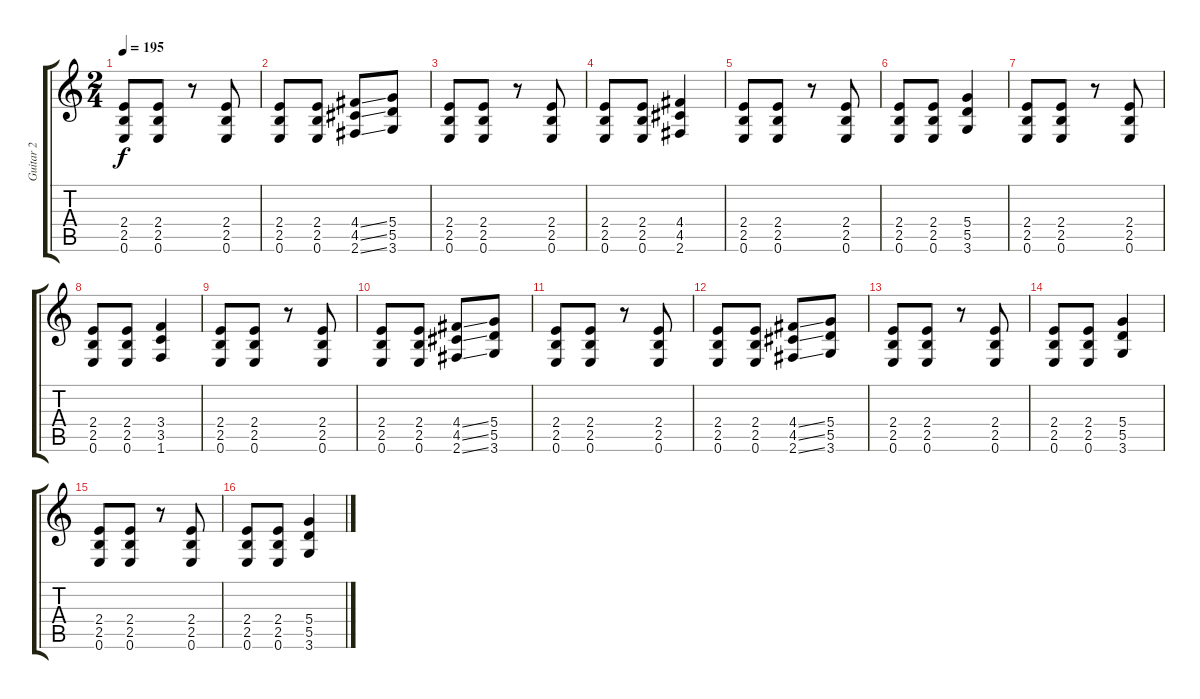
\track ("Guitar 2" "Guitar 2") {instrument distortionguitar}
\staff {score tabs}
\tuning (E4 B3 G3 D3 A2 E2) {hide}
\ts (2 4)
\tempo 195
\clef g2
\ks c
(2.4 2.5 0.6).8{dy f} (2.4 2.5 0.6).8 r.8 (2.4 2.5 0.6).8 |
(2.4 2.5 0.6).8 (2.4 2.5 0.6).8 (4.4{ss} 4.5{ss} 2.6{ss}).8 (5.4 5.5 3.6).8 |
(2.4 2.5 0.6).8 (2.4 2.5 0.6).8 r.8 (2.4 2.5 0.6).8 |
(2.4 2.5 0.6).8 (2.4 2.5 0.6).8 (4.4 4.5 2.6).4 |
(2.4 2.5 0.6).8 (2.4 2.5 0.6).8 r.8 (2.4 2.5 0.6).8 |
(2.4 2.5 0.6).8 (2.4 2.5 0.6).8 (5.4 5.5 3.6).4 |
(2.4 2.5 0.6).8 (2.4 2.5 0.6).8 r.8 (2.4 2.5 0.6).8 |
(2.4 2.5 0.6).8 (2.4 2.5 0.6).8 (3.4 3.5 1.6).4 |
(2.4 2.5 0.6).8 (2.4 2.5 0.6).8 r.8 (2.4 2.5 0.6).8 |
(2.4 2.5 0.6).8 (2.4 2.5 0.6).8 (4.4{ss} 4.5{ss} 2.6{ss}).8 (5.4 5.5 3.6).8 |
(2.4 2.5 0.6).8 (2.4 2.5 0.6).8 r.8 (2.4 2.5 0.6).8 |
(2.4 2.5 0.6).8 (2.4 2.5 0.6).8 (4.4{ss} 4.5{ss} 2.6{ss}).8 (5.4 5.5 3.6).8 |
(2.4 2.5 0.6).8 (2.4 2.5 0.6).8 r.8 (2.4 2.5 0.6).8 |
(2.4 2.5 0.6).8 (2.4 2.5 0.6).8 (5.4 5.5 3.6).4 |
(2.4 2.5 0.6).8 (2.4 2.5 0.6).8 r.8 (2.4 2.5 0.6).8 |
(2.4 2.5 0.6).8 (2.4 2.5 0.6).8 (5.4 5.5 3.6).4
